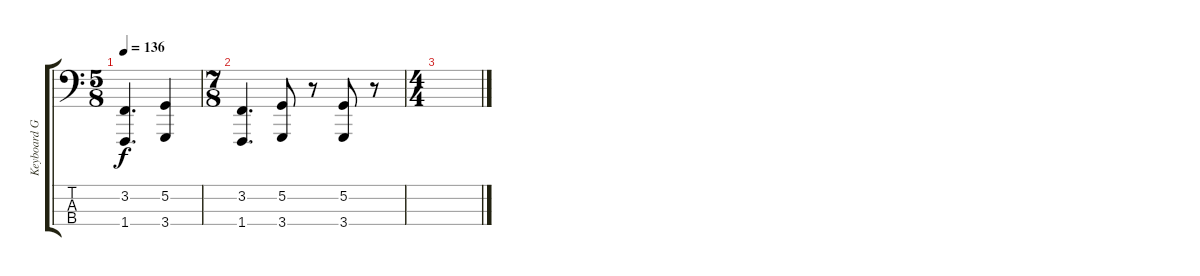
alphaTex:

\track ("Keyboard Geddy Lee" "Keyboard G") {instrument lead1square}
\staff {score tabs}
\tuning (G2 D2 A1 E1) {hide}
\ts (5 8)
\tempo 136
\clef f4
\ks c
(3.2 1.4).4{d dy f} (5.2 3.4).4 |
\ts (7 8)
(3.2 1.4).4{d} (5.2 3.4).8 r.8 (5.2 3.4).8 r.8 |
\ts (4 4)
